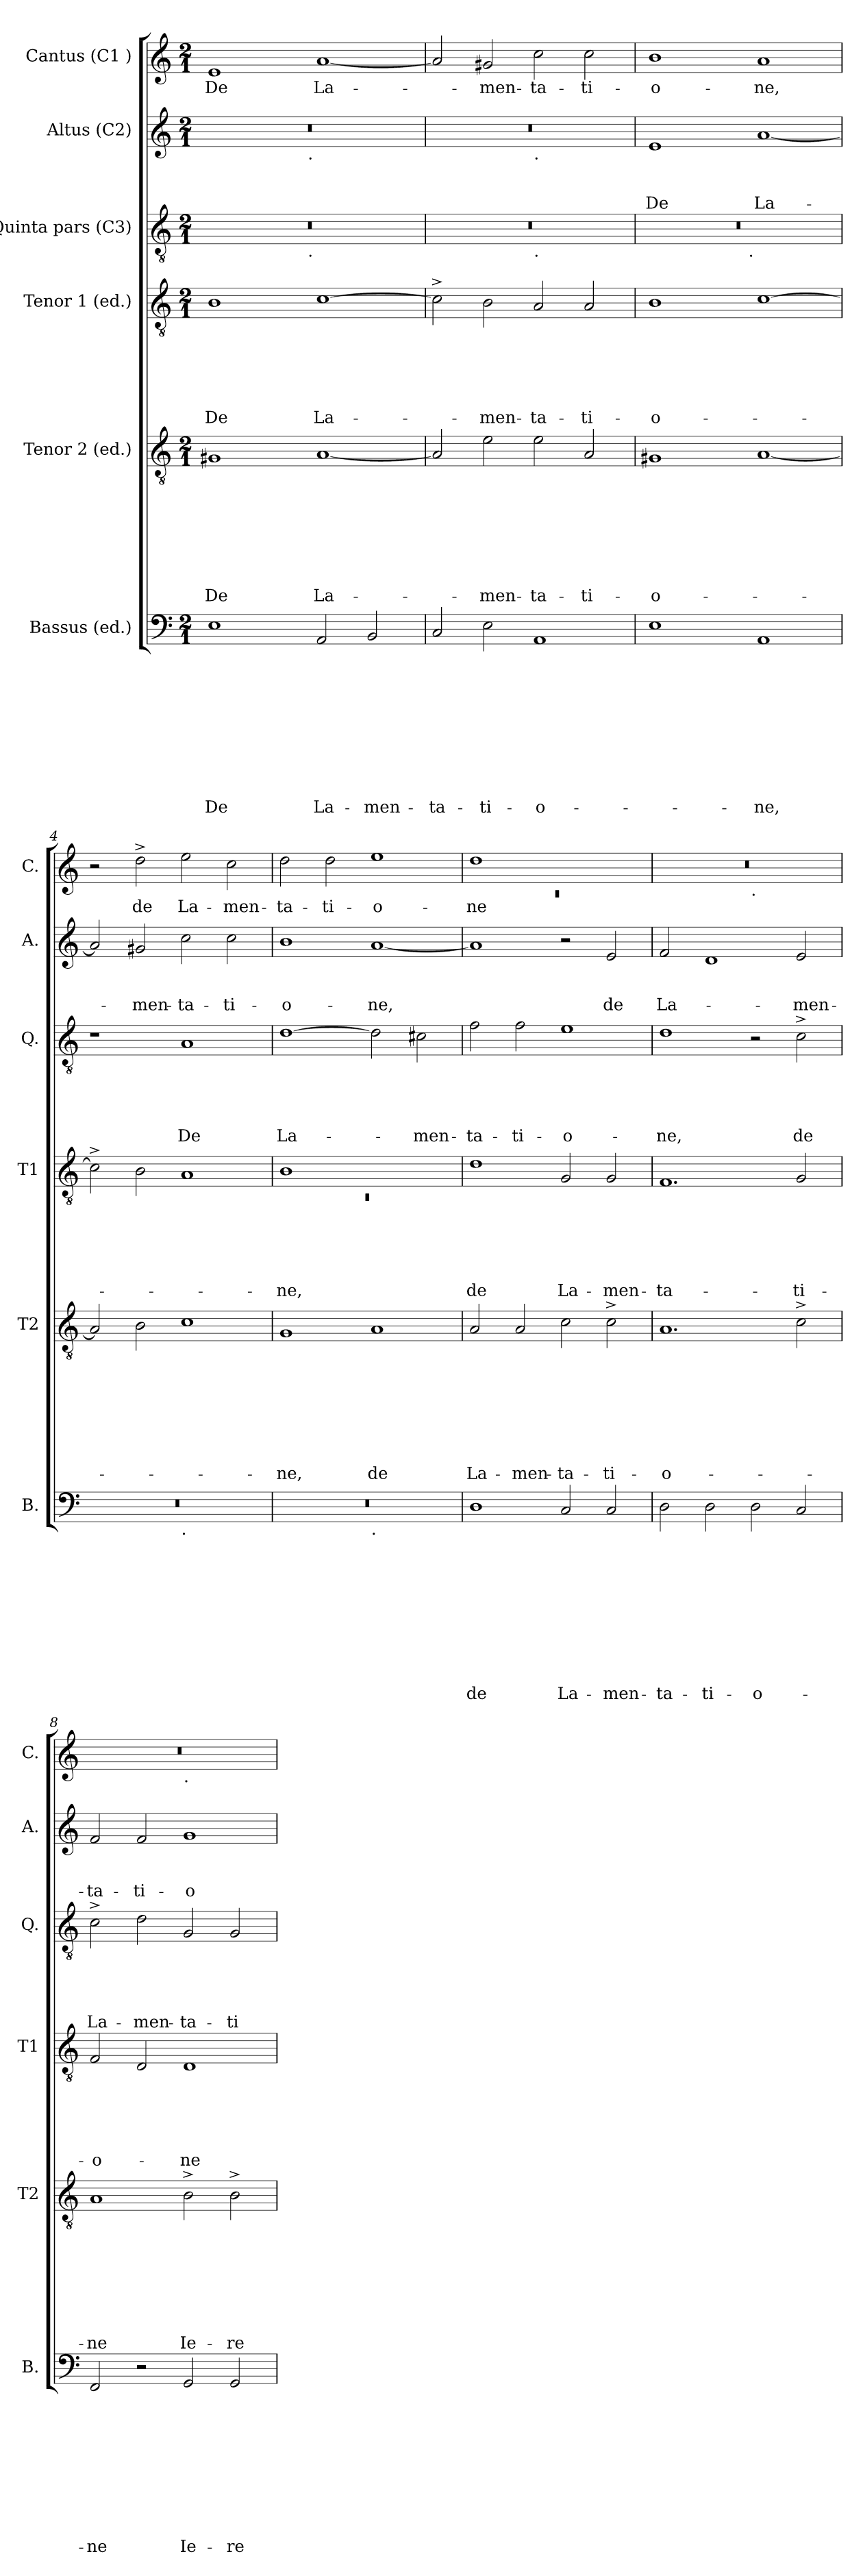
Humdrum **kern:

**kern	**text	**text	**text	**text	**text	**text	**text	**text	**text	**text	**kern	**text	**text	**text	**text	**text	**text	**text	**text	**kern	**text	**text	**text	**text	**text	**text	**kern	**text	**text	**text	**text	**text	**kern	**text	**text	**text	**kern	**text
*part6	*part6	*part6	*part6	*part6	*part6	*part6	*part6	*part6	*part6	*part6	*part5	*part5	*part5	*part5	*part5	*part5	*part5	*part5	*part5	*part4	*part4	*part4	*part4	*part4	*part4	*part4	*part3	*part3	*part3	*part3	*part3	*part3	*part2	*part2	*part2	*part2	*part1	*part1
*staff6	*staff6	*staff6	*staff6	*staff6	*staff6	*staff6	*staff6	*staff6	*staff6	*staff6	*staff5	*staff5	*staff5	*staff5	*staff5	*staff5	*staff5	*staff5	*staff5	*staff4	*staff4	*staff4	*staff4	*staff4	*staff4	*staff4	*staff3	*staff3	*staff3	*staff3	*staff3	*staff3	*staff2	*staff2	*staff2	*staff2	*staff1	*staff1
*I"Bassus (ed.)	*	*	*	*	*	*	*	*	*	*	*I"Tenor 2 (ed.)	*	*	*	*	*	*	*	*	*I"Tenor 1 (ed.)	*	*	*	*	*	*	*I"Quinta pars (C3)	*	*	*	*	*	*I"Altus (C2)	*	*	*	*I"Cantus (C1 )	*
*I'B.	*	*	*	*	*	*	*	*	*	*	*I'T2	*	*	*	*	*	*	*	*	*I'T1	*	*	*	*	*	*	*I'Q.	*	*	*	*	*	*I'A.	*	*	*	*I'C.	*
*clefF4	*	*	*	*	*	*	*	*	*	*	*clefGv2	*	*	*	*	*	*	*	*	*clefGv2	*	*	*	*	*	*	*clefGv2	*	*	*	*	*	*clefG2	*	*	*	*clefG2	*
*k[]	*	*	*	*	*	*	*	*	*	*	*k[]	*	*	*	*	*	*	*	*	*k[]	*	*	*	*	*	*	*k[]	*	*	*	*	*	*k[]	*	*	*	*k[]	*
*C:	*	*	*	*	*	*	*	*	*	*	*C:	*	*	*	*	*	*	*	*	*C:	*	*	*	*	*	*	*C:	*	*	*	*	*	*C:	*	*	*	*C:	*
*M2/1	*	*	*	*	*	*	*	*	*	*	*M2/1	*	*	*	*	*	*	*	*	*M2/1	*	*	*	*	*	*	*M2/1	*	*	*	*	*	*M2/1	*	*	*	*M2/1	*
=1	=1	=1	=1	=1	=1	=1	=1	=1	=1	=1	=1	=1	=1	=1	=1	=1	=1	=1	=1	=1	=1	=1	=1	=1	=1	=1	=1	=1	=1	=1	=1	=1	=1	=1	=1	=1	=1	=1
!	!	!	!	!	!	!	!	!	!	!LO:LY:b	!	!	!	!	!	!	!	!	!LO:LY:b	!	!	!	!	!	!	!LO:LY:b	!	!	!	!	!	!	!	!	!	!	!	!LO:LY:b
*	*	*	*	*	*	*	*	*	*	*	*	*	*	*	*	*	*	*	*	*	*	*	*	*	*	*	*^	*	*	*	*	*	*^	*	*	*	*	*
1E	.	.	.	.	.	.	.	.	.	De	1G#X	.	.	.	.	.	.	.	De	1B	.	.	.	.	.	De	0r	2ryy	.	.	.	.	.	0r	2ryy	.	.	.	1e	De
.	.	.	.	.	.	.	.	.	.	.	.	.	.	.	.	.	.	.	.	.	.	.	.	.	.	.	.	4...ryy	.	.	.	.	.	.	4...ryy	.	.	.	.	.
!	!	!	!	!	!	!	!	!	!	!	!	!	!	!	!	!	!	!	!	!	!	!	!	!	!	!	!	!	!	!	!	!	!	!	!LO:TX:b:t=.	!	!	!	!	!
!	!	!	!	!	!	!	!	!	!	!	!	!	!	!	!	!	!	!	!	!	!	!	!	!	!	!	!	!LO:TX:b:t=.	!	!	!	!	!	!	!	!	!	!	!	!
.	.	.	.	.	.	.	.	.	.	.	.	.	.	.	.	.	.	.	.	.	.	.	.	.	.	.	.	1ryy	.	.	.	.	.	.	1ryy	.	.	.	.	.
!	!	!	!	!	!	!	!	!	!	!LO:LY:b	!	!	!	!	!	!	!	!	!LO:LY:b	!	!	!	!	!	!	!LO:LY:b	!	!	!	!	!	!	!	!	!	!	!	!	!	!LO:LY:b
2AA/	.	.	.	.	.	.	.	.	.	La-	[<1A	.	.	.	.	.	.	.	La-	[>1c	.	.	.	.	.	La-	.	.	.	.	.	.	.	.	.	.	.	.	[<1a	La-
!	!	!	!	!	!	!	!	!	!	!LO:LY:b	!	!	!	!	!	!	!	!	!	!	!	!	!	!	!	!	!	!	!	!	!	!	!	!	!	!	!	!	!	!
2BB/	.	.	.	.	.	.	.	.	.	-men-	.	.	.	.	.	.	.	.	.	.	.	.	.	.	.	.	.	.	.	.	.	.	.	.	.	.	.	.	.	.
.	.	.	.	.	.	.	.	.	.	.	.	.	.	.	.	.	.	.	.	.	.	.	.	.	.	.	.	32ryy	.	.	.	.	.	.	32ryy	.	.	.	.	.
=2	=2	=2	=2	=2	=2	=2	=2	=2	=2	=2	=2	=2	=2	=2	=2	=2	=2	=2	=2	=2	=2	=2	=2	=2	=2	=2	=2	=2	=2	=2	=2	=2	=2	=2	=2	=2	=2	=2	=2	=2
!	!	!	!	!	!	!	!	!	!	!LO:LY:b	!	!	!	!	!	!	!	!	!	!	!	!	!	!	!	!	!	!	!	!	!	!	!	!	!	!	!	!	!	!
2C/	.	.	.	.	.	.	.	.	.	-ta-	2A/]	.	.	.	.	.	.	.	.	2c^>\]	.	.	.	.	.	.	0r	1ryy	.	.	.	.	.	0r	1ryy	.	.	.	2a/]	.
!	!	!	!	!	!	!	!	!	!	!LO:LY:b	!	!	!	!	!	!	!	!	!LO:LY:b	!	!	!	!	!	!	!LO:LY:b	!	!	!	!	!	!	!	!	!	!	!	!	!	!LO:LY:b
2E\	.	.	.	.	.	.	.	.	.	-ti-	2e\	.	.	.	.	.	.	.	-men-	2B\	.	.	.	.	.	-men-	.	.	.	.	.	.	.	.	.	.	.	.	2g#X/	-men-
!	!	!	!	!	!	!	!	!	!	!	!	!	!	!	!	!	!	!	!	!	!	!	!	!	!	!	!	!	!	!	!	!	!	!	!LO:TX:b:t=.	!	!	!	!	!
!	!	!	!	!	!	!	!	!	!	!	!	!	!	!	!	!	!	!	!	!	!	!	!	!	!	!	!	!LO:TX:b:t=.	!	!	!	!	!	!	!	!	!	!	!	!
!	!	!	!	!	!	!	!	!	!	!LO:LY:b:rj	!	!	!	!	!	!	!	!	!LO:LY:b	!	!	!	!	!	!	!LO:LY:b	!	!	!	!	!	!	!	!	!	!	!	!	!	!LO:LY:b
1AA	.	.	.	.	.	.	.	.	.	-o-	2e\	.	.	.	.	.	.	.	-ta-	2A/	.	.	.	.	.	-ta-	.	1ryy	.	.	.	.	.	.	1ryy	.	.	.	2cc\	-ta-
!	!	!	!	!	!	!	!	!	!	!	!	!	!	!	!	!	!	!	!LO:LY:b	!	!	!	!	!	!	!LO:LY:b	!	!	!	!	!	!	!	!	!	!	!	!	!	!LO:LY:b
.	.	.	.	.	.	.	.	.	.	.	2A/	.	.	.	.	.	.	.	-ti-	2A/	.	.	.	.	.	-ti-	.	.	.	.	.	.	.	.	.	.	.	.	2cc\	-ti-
=3	=3	=3	=3	=3	=3	=3	=3	=3	=3	=3	=3	=3	=3	=3	=3	=3	=3	=3	=3	=3	=3	=3	=3	=3	=3	=3	=3	=3	=3	=3	=3	=3	=3	=3	=3	=3	=3	=3	=3	=3
!	!	!	!	!	!	!	!	!	!	!	!	!	!	!	!	!	!	!	!LO:LY:b:rj	!	!	!	!	!	!	!LO:LY:b:rj	!	!	!	!	!	!	!	!	!	!	!	!LO:LY:b	!	!LO:LY:b:rj
*	*	*	*	*	*	*	*	*	*	*	*	*	*	*	*	*	*	*	*	*	*	*	*	*	*	*	*	*	*	*	*	*	*	*v	*v	*	*	*	*	*
1E	.	.	.	.	.	.	.	.	.	.	1G#X	.	.	.	.	.	.	.	-o-	1B	.	.	.	.	.	-o-	0r	2ryy	.	.	.	.	.	1e	.	.	De	1b	-o-
.	.	.	.	.	.	.	.	.	.	.	.	.	.	.	.	.	.	.	.	.	.	.	.	.	.	.	.	4...ryy	.	.	.	.	.	.	.	.	.	.	.
!	!	!	!	!	!	!	!	!	!	!	!	!	!	!	!	!	!	!	!	!	!	!	!	!	!	!	!	!LO:TX:b:t=.	!	!	!	!	!	!	!	!	!	!	!
.	.	.	.	.	.	.	.	.	.	.	.	.	.	.	.	.	.	.	.	.	.	.	.	.	.	.	.	1ryy	.	.	.	.	.	.	.	.	.	.	.
!	!	!	!	!	!	!	!	!	!	!LO:LY:b	!	!	!	!	!	!	!	!	!	!	!	!	!	!	!	!	!	!	!	!	!	!	!	!	!	!	!LO:LY:b	!	!LO:LY:b
1AA	.	.	.	.	.	.	.	.	.	-ne,	[<1A	.	.	.	.	.	.	.	.	[>1c	.	.	.	.	.	.	.	.	.	.	.	.	.	[<1a	.	.	La-	1a	-ne,
.	.	.	.	.	.	.	.	.	.	.	.	.	.	.	.	.	.	.	.	.	.	.	.	.	.	.	.	32ryy	.	.	.	.	.	.	.	.	.	.	.
*	*	*	*	*	*	*	*	*	*	*	*	*	*	*	*	*	*	*	*	*	*	*	*	*	*	*	*v	*v	*	*	*	*	*	*	*	*	*	*	*
=4	=4	=4	=4	=4	=4	=4	=4	=4	=4	=4	=4	=4	=4	=4	=4	=4	=4	=4	=4	=4	=4	=4	=4	=4	=4	=4	=4	=4	=4	=4	=4	=4	=4	=4	=4	=4	=4	=4
*^	*	*	*	*	*	*	*	*	*	*	*	*	*	*	*	*	*	*	*	*	*	*	*	*	*	*	*	*	*	*	*	*	*	*	*	*	*	*
0r	1ryy	.	.	.	.	.	.	.	.	.	.	2A/]	.	.	.	.	.	.	.	.	2c^>\]	.	.	.	.	.	.	1r	.	.	.	.	.	2a/]	.	.	.	2r	.
!	!	!	!	!	!	!	!	!	!	!	!	!	!	!	!	!	!	!	!	!	!	!	!	!	!	!	!	!	!	!	!	!	!	!	!	!	!LO:LY:b	!	!LO:LY:b
.	.	.	.	.	.	.	.	.	.	.	.	2B\	.	.	.	.	.	.	.	.	2B\	.	.	.	.	.	.	.	.	.	.	.	.	2g#X/	.	.	-men-	2dd^>\	de
!	!LO:TX:b:t=.	!	!	!	!	!	!	!	!	!	!	!	!	!	!	!	!	!	!	!	!	!	!	!	!	!	!	!	!	!	!	!	!	!	!	!	!	!	!
!	!	!	!	!	!	!	!	!	!	!	!	!	!	!	!	!	!	!	!	!	!	!	!	!	!	!	!	!	!	!	!	!	!LO:LY:b	!	!	!	!LO:LY:b	!	!LO:LY:b
.	1ryy	.	.	.	.	.	.	.	.	.	.	1c	.	.	.	.	.	.	.	.	1A	.	.	.	.	.	.	1A	.	.	.	.	De	2cc\	.	.	-ta-	2ee\	La-
!	!	!	!	!	!	!	!	!	!	!	!	!	!	!	!	!	!	!	!	!	!	!	!	!	!	!	!	!	!	!	!	!	!	!	!	!	!LO:LY:b	!	!LO:LY:b
.	.	.	.	.	.	.	.	.	.	.	.	.	.	.	.	.	.	.	.	.	.	.	.	.	.	.	.	.	.	.	.	.	.	2cc\	.	.	-ti-	2cc\	-men-
=5	=5	=5	=5	=5	=5	=5	=5	=5	=5	=5	=5	=5	=5	=5	=5	=5	=5	=5	=5	=5	=5	=5	=5	=5	=5	=5	=5	=5	=5	=5	=5	=5	=5	=5	=5	=5	=5	=5	=5
*	*	*	*	*	*	*	*	*	*	*	*	*	*	*	*	*	*	*	*	*	*^	*	*	*	*	*	*	*	*	*	*	*	*	*	*	*	*	*	*
!	!	!	!	!	!	!	!	!	!	!	!	!	!	!	!	!	!	!	!	!LO:LY:b	!	!LO:N:vis=1	!	!	!	!	!	!LO:LY:b	!	!	!	!	!	!LO:LY:b	!	!	!	!LO:LY:b:rj	!	!LO:LY:b
0r	1ryy	.	.	.	.	.	.	.	.	.	.	1G	.	.	.	.	.	.	.	-ne,	1B	0rC	.	.	.	.	.	-ne,	[>1d	.	.	.	.	La-	1b	.	.	-o-	2dd\	-ta-
!	!	!	!	!	!	!	!	!	!	!	!	!	!	!	!	!	!	!	!	!	!	!	!	!	!	!	!	!	!	!	!	!	!	!	!	!	!	!	!	!LO:LY:b
.	.	.	.	.	.	.	.	.	.	.	.	.	.	.	.	.	.	.	.	.	.	.	.	.	.	.	.	.	.	.	.	.	.	.	.	.	.	.	2dd\	-ti-
!	!LO:TX:b:t=.	!	!	!	!	!	!	!	!	!	!	!	!	!	!	!	!	!	!	!	!	!	!	!	!	!	!	!	!	!	!	!	!	!	!	!	!	!	!	!
!	!	!	!	!	!	!	!	!	!	!	!	!	!	!	!	!	!	!	!	!LO:LY:b	!	!	!	!	!	!	!	!	!	!	!	!	!	!	!	!	!	!LO:LY:b	!	!LO:LY:b:rj
.	1ryy	.	.	.	.	.	.	.	.	.	.	1A	.	.	.	.	.	.	.	de	1ryy	.	.	.	.	.	.	.	2d\]	.	.	.	.	.	[<1a	.	.	-ne,	1ee	-o-
!	!	!	!	!	!	!	!	!	!	!	!	!	!	!	!	!	!	!	!	!	!	!	!	!	!	!	!	!	!	!	!	!	!	!LO:LY:b	!	!	!	!	!	!
.	.	.	.	.	.	.	.	.	.	.	.	.	.	.	.	.	.	.	.	.	.	.	.	.	.	.	.	.	2c#X\	.	.	.	.	-men-	.	.	.	.	.	.
*	*	*	*	*	*	*	*	*	*	*	*	*	*	*	*	*	*	*	*	*	*v	*v	*	*	*	*	*	*	*	*	*	*	*	*	*	*	*	*	*	*
!!LO:LB:g=z
=6	=6	=6	=6	=6	=6	=6	=6	=6	=6	=6	=6	=6	=6	=6	=6	=6	=6	=6	=6	=6	=6	=6	=6	=6	=6	=6	=6	=6	=6	=6	=6	=6	=6	=6	=6	=6	=6	=6	=6
*	*	*	*	*	*	*	*	*	*	*	*	*	*	*	*	*	*	*	*	*	*	*	*	*	*	*	*	*	*	*	*	*	*	*	*	*	*	*^	*
!	!	!	!	!	!	!	!	!	!	!	!LO:LY:b	!	!	!	!	!	!	!	!	!LO:LY:b	!	!	!	!	!	!	!LO:LY:b	!	!	!	!	!	!LO:LY:b	!	!	!	!	!	!LO:N:vis=1	!LO:LY:b
*v	*v	*	*	*	*	*	*	*	*	*	*	*	*	*	*	*	*	*	*	*	*	*	*	*	*	*	*	*	*	*	*	*	*	*	*	*	*	*	*	*
1D	.	.	.	.	.	.	.	.	.	de	2A/	.	.	.	.	.	.	.	La-	1d	.	.	.	.	.	de	2f\	.	.	.	.	-ta-	1a]	.	.	.	1dd	0rc	-ne
!	!	!	!	!	!	!	!	!	!	!	!	!	!	!	!	!	!	!	!LO:LY:b	!	!	!	!	!	!	!	!	!	!	!	!	!LO:LY:b	!	!	!	!	!	!	!
.	.	.	.	.	.	.	.	.	.	.	2A/	.	.	.	.	.	.	.	-men-	.	.	.	.	.	.	.	2f\	.	.	.	.	-ti-	.	.	.	.	.	.	.
!	!	!	!	!	!	!	!	!	!	!LO:LY:b	!	!	!	!	!	!	!	!	!LO:LY:b	!	!	!	!	!	!	!LO:LY:b	!	!	!	!	!	!LO:LY:b:rj	!	!	!	!	!	!	!
2C/	.	.	.	.	.	.	.	.	.	La-	2c\	.	.	.	.	.	.	.	-ta-	2G/	.	.	.	.	.	La-	1e	.	.	.	.	-o-	2r	.	.	.	1ryy	.	.
!	!	!	!	!	!	!	!	!	!	!LO:LY:b	!	!	!	!	!	!	!	!	!LO:LY:b	!	!	!	!	!	!	!LO:LY:b	!	!	!	!	!	!	!	!	!	!LO:LY:b	!	!	!
2C/	.	.	.	.	.	.	.	.	.	-men-	2c^>\	.	.	.	.	.	.	.	-ti-	2G/	.	.	.	.	.	-men-	.	.	.	.	.	.	2e/	.	.	de	.	.	.
=7	=7	=7	=7	=7	=7	=7	=7	=7	=7	=7	=7	=7	=7	=7	=7	=7	=7	=7	=7	=7	=7	=7	=7	=7	=7	=7	=7	=7	=7	=7	=7	=7	=7	=7	=7	=7	=7	=7	=7
!	!	!	!	!	!	!	!	!	!	!LO:LY:b	!	!	!	!	!	!	!	!	!LO:LY:b:rj	!	!	!	!	!	!	!LO:LY:b	!	!	!	!	!	!LO:LY:b	!	!	!	!LO:LY:b	!	!	!
2D\	.	.	.	.	.	.	.	.	.	-ta-	1.A	.	.	.	.	.	.	.	-o-	1.F	.	.	.	.	.	-ta-	1d	.	.	.	.	-ne,	2f/	.	.	La-	0r	1ryy	.
!	!	!	!	!	!	!	!	!	!	!LO:LY:b	!	!	!	!	!	!	!	!	!	!	!	!	!	!	!	!	!	!	!	!	!	!	!	!	!	!	!	!	!
2D\	.	.	.	.	.	.	.	.	.	-ti-	.	.	.	.	.	.	.	.	.	.	.	.	.	.	.	.	.	.	.	.	.	.	1d	.	.	.	.	.	.
!	!	!	!	!	!	!	!	!	!	!	!	!	!	!	!	!	!	!	!	!	!	!	!	!	!	!	!	!	!	!	!	!	!	!	!	!	!	!LO:TX:b:t=.	!
!	!	!	!	!	!	!	!	!	!	!LO:LY:b	!	!	!	!	!	!	!	!	!	!	!	!	!	!	!	!	!	!	!	!	!	!	!	!	!	!	!	!	!
2D\	.	.	.	.	.	.	.	.	.	-o-	.	.	.	.	.	.	.	.	.	.	.	.	.	.	.	.	2r	.	.	.	.	.	.	.	.	.	.	1ryy	.
!	!	!	!	!	!	!	!	!	!	!	!	!	!	!	!	!	!	!	!	!	!	!	!	!	!	!LO:LY:b	!	!	!	!	!	!LO:LY:b	!	!	!	!LO:LY:b	!	!	!
2C/	.	.	.	.	.	.	.	.	.	.	2c^>\	.	.	.	.	.	.	.	.	2G/	.	.	.	.	.	-ti-	2c^>\	.	.	.	.	de	2e/	.	.	-men-	.	.	.
=8	=8	=8	=8	=8	=8	=8	=8	=8	=8	=8	=8	=8	=8	=8	=8	=8	=8	=8	=8	=8	=8	=8	=8	=8	=8	=8	=8	=8	=8	=8	=8	=8	=8	=8	=8	=8	=8	=8	=8
!	!	!	!	!	!	!	!	!	!	!LO:LY:b	!	!	!	!	!	!	!	!	!LO:LY:b	!	!	!	!	!	!	!LO:LY:b	!	!	!	!	!	!LO:LY:b	!	!	!	!LO:LY:b	!	!	!
2FF/	.	.	.	.	.	.	.	.	.	-ne	1A	.	.	.	.	.	.	.	-ne	2F/	.	.	.	.	.	-o-	2c^>\	.	.	.	.	La-	2f/	.	.	-ta-	0r	1ryy	.
!	!	!	!	!	!	!	!	!	!	!	!	!	!	!	!	!	!	!	!	!	!	!	!	!	!	!	!	!	!	!	!	!LO:LY:b	!	!	!	!LO:LY:b	!	!	!
2r	.	.	.	.	.	.	.	.	.	.	.	.	.	.	.	.	.	.	.	2D/	.	.	.	.	.	.	2d\	.	.	.	.	-men-	2f/	.	.	-ti-	.	.	.
!	!	!	!	!	!	!	!	!	!	!	!	!	!	!	!	!	!	!	!	!	!	!	!	!	!	!	!	!	!	!	!	!	!	!	!	!	!	!LO:TX:b:t=.	!
!	!	!	!	!	!	!	!	!	!	!LO:LY:b	!	!	!	!	!	!	!	!	!LO:LY:b	!	!	!	!	!	!	!LO:LY:b	!	!	!	!	!	!LO:LY:b	!	!	!	!LO:LY:b:rj	!	!	!
2GG/	.	.	.	.	.	.	.	.	.	Ie-	2B^>\	.	.	.	.	.	.	.	Ie-	1D	.	.	.	.	.	-ne	2G/	.	.	.	.	-ta-	1g	.	.	-o-	.	1ryy	.
!	!	!	!	!	!	!	!	!	!	!LO:LY:b	!	!	!	!	!	!	!	!	!LO:LY:b	!	!	!	!	!	!	!	!	!	!	!	!	!LO:LY:b	!	!	!	!	!	!	!
2GG/	.	.	.	.	.	.	.	.	.	-re-	2B^>\	.	.	.	.	.	.	.	-re-	.	.	.	.	.	.	.	2G/	.	.	.	.	-ti-	.	.	.	.	.	.	.
*	*	*	*	*	*	*	*	*	*	*	*	*	*	*	*	*	*	*	*	*	*	*	*	*	*	*	*	*	*	*	*	*	*	*	*	*	*v	*v	*
=	=	=	=	=	=	=	=	=	=	=	=	=	=	=	=	=	=	=	=	=	=	=	=	=	=	=	=	=	=	=	=	=	=	=	=	=	=	=
*-	*-	*-	*-	*-	*-	*-	*-	*-	*-	*-	*-	*-	*-	*-	*-	*-	*-	*-	*-	*-	*-	*-	*-	*-	*-	*-	*-	*-	*-	*-	*-	*-	*-	*-	*-	*-	*-	*-
